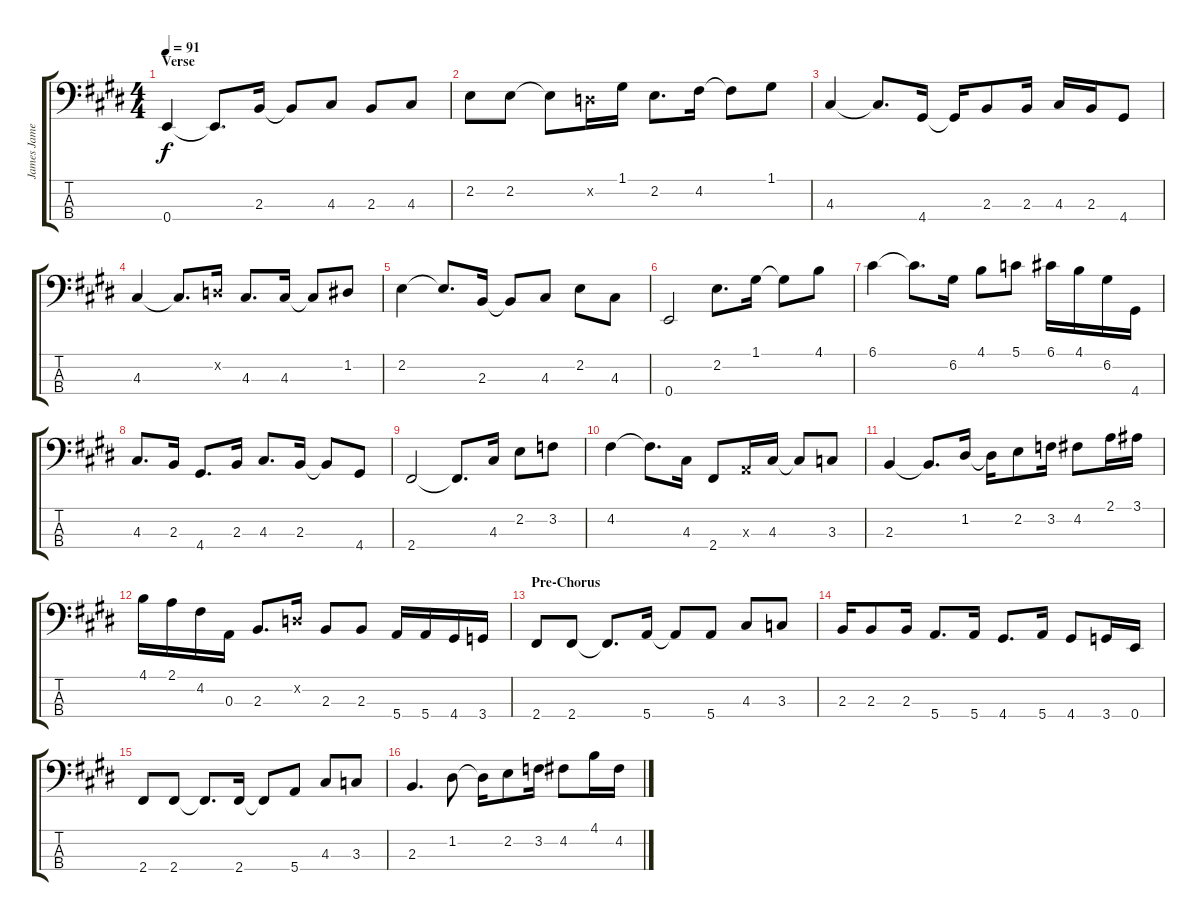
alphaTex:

\track ("James Jamerson" "James Jame") {instrument electricbassfinger}
\staff {score tabs}
\tuning (G2 D2 A1 E1) {hide}
\ts (4 4)
\section ("" "Verse")
\tempo 91
\clef f4
\ks e
0.4.4{dy f} 0.4{t}.8{d} 2.3.16 2.3{t}.8 4.3.8 2.3.8 4.3.8 |
2.2.8 2.2.8 2.2{t}.8 0.2{x}.16 1.1.16 2.2.8{d} 4.2.16 4.2{t}.8 1.1.8 |
4.3.4 4.3{t}.8{d} 4.4.16 4.4{t}.16 2.3.8 2.3.16 4.3.16 2.3.16 4.4.8 |
4.3.4 4.3{t}.8{d} 0.2{x}.16 4.3.8{d} 4.3.16 4.3{t}.8 1.2.8 |
2.2.4 2.2{t}.8{d} 2.3.16 2.3{t}.8 4.3.8 2.2.8 4.3.8 |
0.4.2 2.2.8{d} 1.1.16 1.1{t}.8 4.1.8 |
6.1.4 6.1{t}.8{d} 6.2.16 4.1.8 5.1.8 6.1.16 4.1.16 6.2.16 4.4.16 |
4.3.8{d} 2.3.16 4.4.8{d} 2.3.16 4.3.8{d} 2.3.16 2.3{t}.8 4.4.8 |
2.4.2 2.4{t}.8{d} 4.3.16 2.2.8 3.2.8 |
4.2.4 4.2{t}.8{d} 4.3.16 2.4.8 0.3{x}.16 4.3.16 4.3{t}.8 3.3.8 |
2.3.4 2.3{t}.8{d} 1.2.16 1.2{t}.16 2.2.8 3.2.16 4.2.8 2.1.16 3.1.16 |
4.1.16 2.1.16 4.2.16 0.3.16 2.3.8{d} 0.2{x}.16 2.3.8 2.3.8 5.4.16 5.4.16 4.4.16 3.4.16 |
\section ("" "Pre-Chorus")
2.4.8 2.4.8 2.4{t}.8{d} 5.4.16 5.4{t}.8 5.4.8 4.3.8 3.3.8 |
2.3.16 2.3.8 2.3.16 5.4.8{d} 5.4.16 4.4.8{d} 5.4.16 4.4.8 3.4.16 0.4.16 |
2.4.8 2.4.8 2.4{t}.8{d} 2.4.16 2.4{t}.8 5.4.8 4.3.8 3.3.8 |
2.3.4{d} 1.2.8 1.2{t}.16 2.2.8 3.2.16 4.2.8 4.1.16 4.2.16
